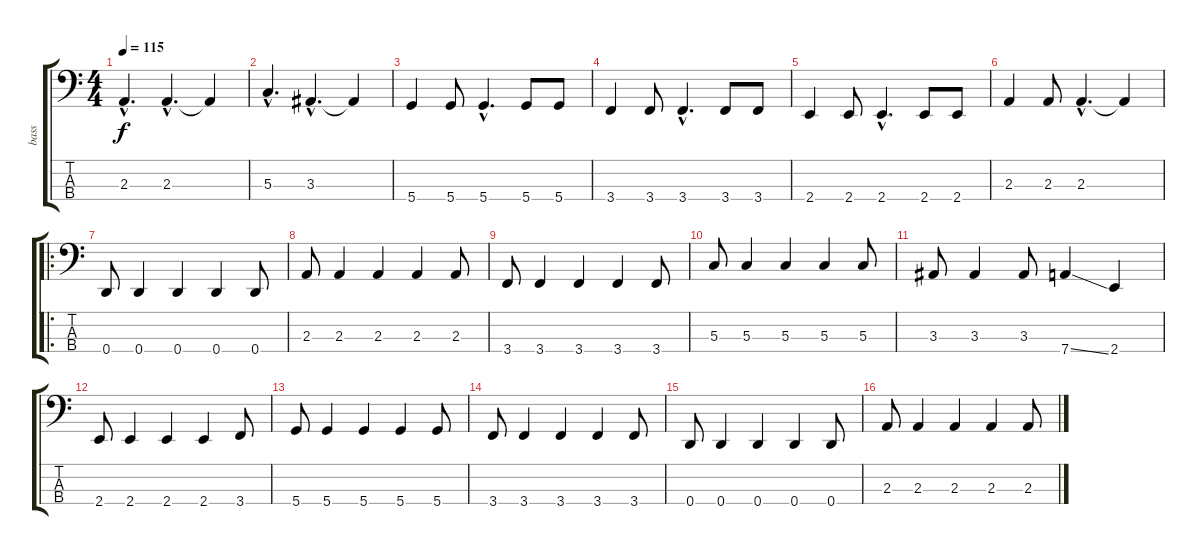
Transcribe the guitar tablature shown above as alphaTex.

\track ("bass" "bass") {instrument electricbasspick}
\staff {score tabs}
\tuning (F2 C2 G1 D1) {hide}
\ts (4 4)
\tempo 115
\clef f4
\ks c
2.3{hac}.4{d dy f} 2.3{hac}.4{d} 2.3{t}.4 |
5.3{hac}.4{d} 3.3{hac}.4{d} 3.3{t}.4 |
5.4.4 5.4.8 5.4{hac}.4{d} 5.4.8 5.4.8 |
3.4.4 3.4.8 3.4{hac}.4{d} 3.4.8 3.4.8 |
2.4.4 2.4.8 2.4{hac}.4{d} 2.4.8 2.4.8 |
2.3.4 2.3.8 2.3{hac}.4{d} 2.3{t}.4 |
\ro
0.4.8 0.4.4 0.4.4 0.4.4 0.4.8 |
2.3.8 2.3.4 2.3.4 2.3.4 2.3.8 |
3.4.8 3.4.4 3.4.4 3.4.4 3.4.8 |
5.3.8 5.3.4 5.3.4 5.3.4 5.3.8 |
3.3.8 3.3.4 3.3.8 7.4{ss}.4 2.4.4 |
2.4.8 2.4.4 2.4.4 2.4.4 3.4.8 |
5.4.8 5.4.4 5.4.4 5.4.4 5.4.8 |
3.4.8 3.4.4 3.4.4 3.4.4 3.4.8 |
0.4.8 0.4.4 0.4.4 0.4.4 0.4.8 |
2.3.8 2.3.4 2.3.4 2.3.4 2.3.8
